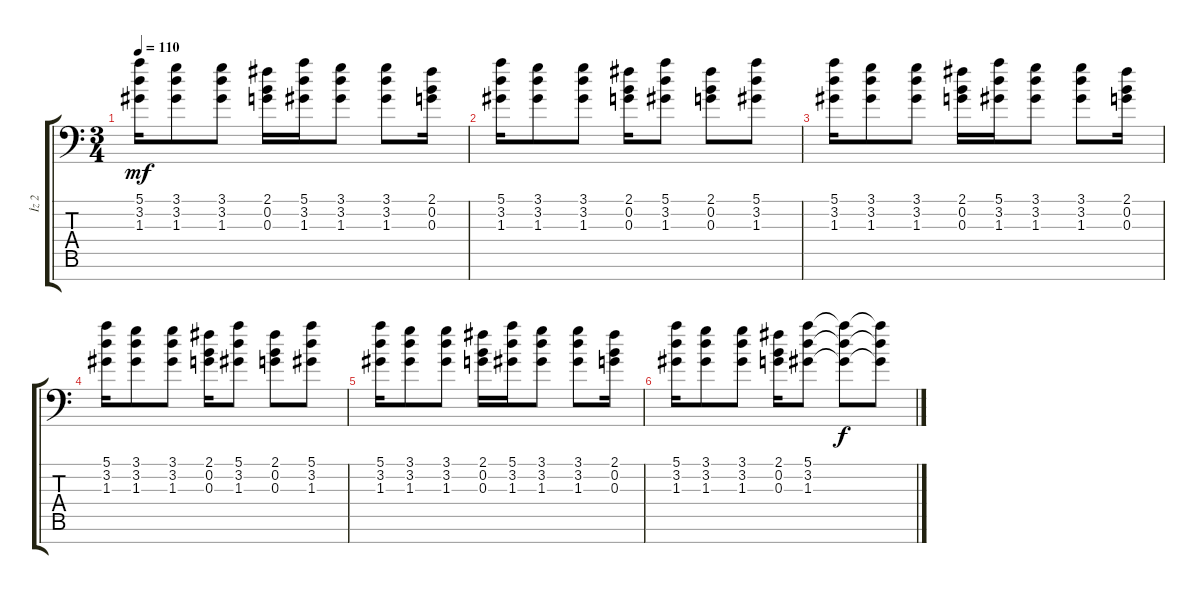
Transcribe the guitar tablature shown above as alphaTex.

\track ("İz 2" "İz 2") {instrument overdrivenguitar}
\staff {score tabs}
\tuning (E4 B3 G3 D3 A2 E2 A1) {hide}
\ts (3 4)
\tempo 110
\clef f4
\ks c
(5.1 3.2 1.3).16{dy mf} (3.1 3.2 1.3).8 (3.1 3.2 1.3).8 (2.1 0.2 0.3).16 (5.1 3.2 1.3).16 (3.1 3.2 1.3).8 (3.1 3.2 1.3).8 (2.1 0.2 0.3).16 |
(5.1 3.2 1.3).16 (3.1 3.2 1.3).8 (3.1 3.2 1.3).8 (2.1 0.2 0.3).16 (5.1 3.2 1.3).8 (2.1 0.2 0.3).8 (5.1 3.2 1.3).8 |
(5.1 3.2 1.3).16 (3.1 3.2 1.3).8 (3.1 3.2 1.3).8 (2.1 0.2 0.3).16 (5.1 3.2 1.3).16 (3.1 3.2 1.3).8 (3.1 3.2 1.3).8 (2.1 0.2 0.3).16 |
(5.1 3.2 1.3).16 (3.1 3.2 1.3).8 (3.1 3.2 1.3).8 (2.1 0.2 0.3).16 (5.1 3.2 1.3).8 (2.1 0.2 0.3).8 (5.1 3.2 1.3).8 |
(5.1 3.2 1.3).16 (3.1 3.2 1.3).8 (3.1 3.2 1.3).8 (2.1 0.2 0.3).16 (5.1 3.2 1.3).16 (3.1 3.2 1.3).8 (3.1 3.2 1.3).8 (2.1 0.2 0.3).16 |
(5.1 3.2 1.3).16 (3.1 3.2 1.3).8 (3.1 3.2 1.3).8 (2.1 0.2 0.3).16 (5.1 3.2 1.3).8 (5.1{t} 3.2{t} 1.3{t}).8{dy f} (5.1{t} 3.2{t} 1.3{t}).8
